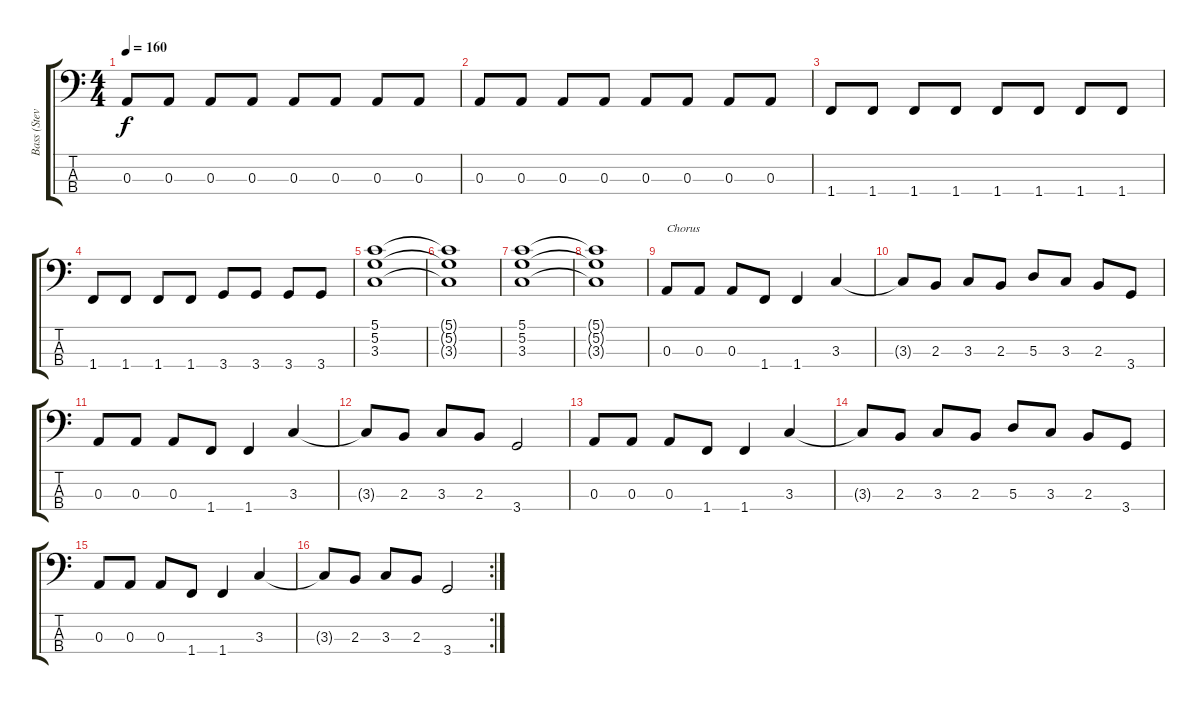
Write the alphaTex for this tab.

\track ("Bass (Steve)" "Bass (Stev") {instrument electricbasspick}
\staff {score tabs}
\tuning (G2 D2 A1 E1) {hide}
\ts (4 4)
\tempo 160
\clef f4
\ks c
0.3.8{dy f} 0.3.8 0.3.8 0.3.8 0.3.8 0.3.8 0.3.8 0.3.8 |
0.3.8 0.3.8 0.3.8 0.3.8 0.3.8 0.3.8 0.3.8 0.3.8 |
1.4.8 1.4.8 1.4.8 1.4.8 1.4.8 1.4.8 1.4.8 1.4.8 |
1.4.8 1.4.8 1.4.8 1.4.8 3.4.8 3.4.8 3.4.8 3.4.8 |
(5.1 5.2 3.3).1 |
(5.1{t} 5.2{t} 3.3{t}).1 |
(5.1 5.2 3.3).1 |
(5.1{t} 5.2{t} 3.3{t}).1 |
0.3.8{txt "Chorus"} 0.3.8 0.3.8 1.4.8 1.4.4 3.3.4 |
3.3{t}.8 2.3.8 3.3.8 2.3.8 5.3.8 3.3.8 2.3.8 3.4.8 |
0.3.8 0.3.8 0.3.8 1.4.8 1.4.4 3.3.4 |
3.3{t}.8 2.3.8 3.3.8 2.3.8 3.4.2 |
0.3.8 0.3.8 0.3.8 1.4.8 1.4.4 3.3.4 |
3.3{t}.8 2.3.8 3.3.8 2.3.8 5.3.8 3.3.8 2.3.8 3.4.8 |
0.3.8 0.3.8 0.3.8 1.4.8 1.4.4 3.3.4 |
\rc 2
3.3{t}.8 2.3.8 3.3.8 2.3.8 3.4.2
